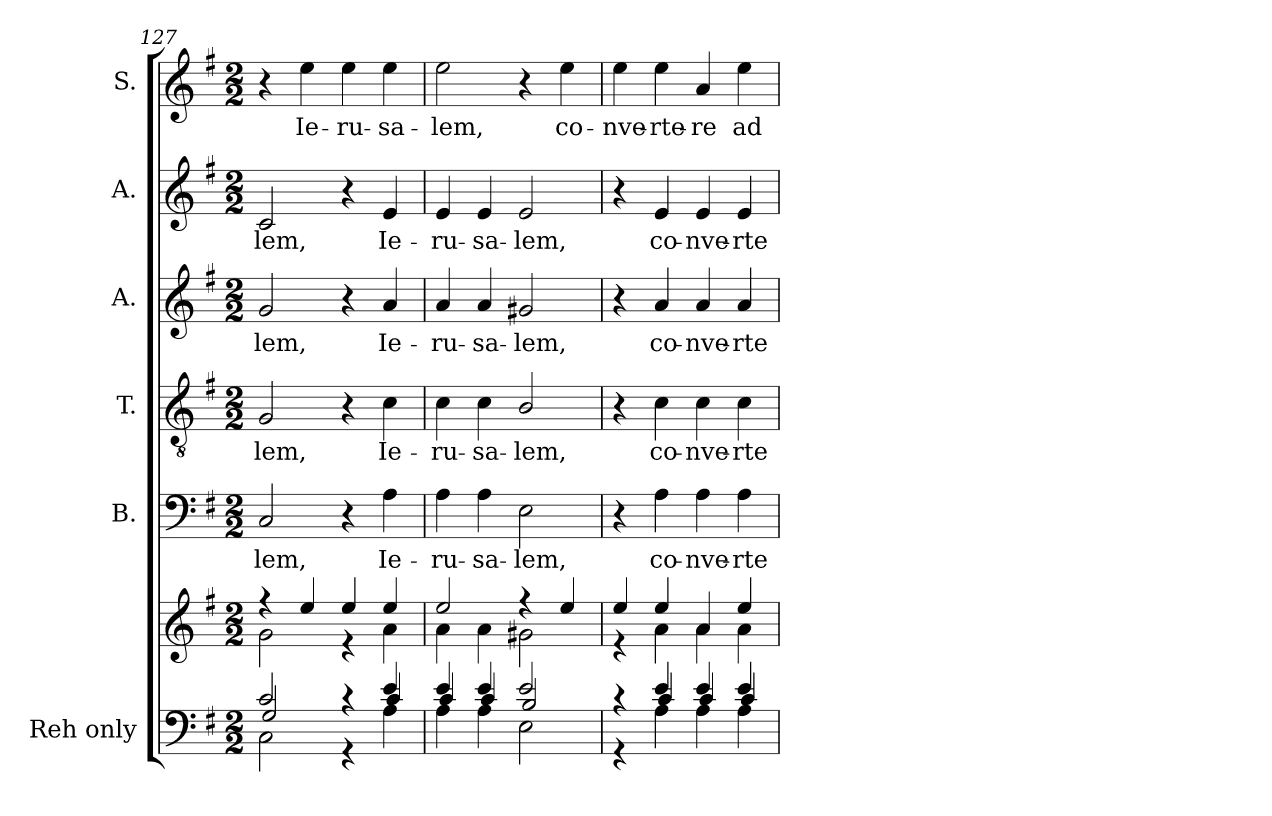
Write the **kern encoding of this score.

**kern	**kern	**kern	**text	**kern	**text	**kern	**text	**kern	**text	**kern	**text
*part6	*part6	*part5	*part5	*part4	*part4	*part3	*part3	*part2	*part2	*part1	*part1
*staff7	*staff6	*staff5	*staff5	*staff4	*staff4	*staff3	*staff3	*staff2	*staff2	*staff1	*staff1
*I"Reh  only	*	*I"B.	*	*I"T.	*	*I"A.	*	*I"A.	*	*I"S.	*
*	*	*I'B.	*	*I'T.	*	*I'A.	*	*I'A.	*	*	*
*clefF4	*clefG2	*clefF4	*	*clefGv2	*	*clefG2	*	*clefG2	*	*clefG2	*
*	*	*	*	*ITrd7c12	*	*	*	*	*	*	*
*k[f#]	*k[f#]	*k[f#]	*	*k[f#]	*	*k[f#]	*	*k[f#]	*	*k[f#]	*
*G:	*G:	*G:	*	*G:	*	*G:	*	*G:	*	*G:	*
*M2/2	*M2/2	*M2/2	*	*M2/2	*	*M2/2	*	*M2/2	*	*M2/2	*
=127	=127	=127	=127	=127	=127	=127	=127	=127	=127	=127	=127
*^	*^	*	*	*	*	*	*	*	*	*	*
*	*^	*	*^	*	*	*	*	*	*	*	*	*	*
!	!	!	!	!	!	!	!LO:LY:b:color=#000000	!	!	!	!	!	!	!	!
!	!	!	!	!	!	!	!	!	!LO:LY:b:color=#000000	!	!	!	!	!	!
!	!	!	!	!	!	!	!	!	!	!	!LO:LY:b:color=#000000	!	!	!	!
!	!	!	!	!	!	!	!	!	!	!	!	!	!LO:LY:b:color=#000000	!	!
2ci/	2Gi/	2Ci\	4r	2gi\	2ryy	2Ci/	-lem,	2GGi/	-lem,	2gi/	-lem,	2ci/	-lem,	4r	.
!	!	!	!	!	!	!	!	!	!	!	!	!	!	!	!LO:LY:b:color=#000000
.	.	.	4eei/	.	.	.	.	.	.	.	.	.	.	4eei\	Ie-
!	!	!	!	!	!	!	!	!	!	!	!	!	!	!	!LO:LY:b:color=#000000
4ryy	4r	4r	4eei/	4r	4ryy	4r	.	4r	.	4r	.	4r	.	4eei\	-ru-
!	!	!	!	!	!	!	!LO:LY:b:color=#000000	!	!	!	!	!	!	!	!
!	!	!	!	!	!	!	!	!	!LO:LY:b:color=#000000	!	!	!	!	!	!
!	!	!	!	!	!	!	!	!	!	!	!LO:LY:b:color=#000000	!	!	!	!
!	!	!	!	!	!	!	!	!	!	!	!	!	!LO:LY:b:color=#000000	!	!
!	!	!	!	!	!	!	!	!	!	!	!	!	!	!	!LO:LY:b:color=#000000
4ei/	4ci/	4Ai\	4eei/	4ai\	4ryy	4Ai\	Ie-	4Ci\	Ie-	4ai/	Ie-	4ei/	Ie-	4eei\	-sa-
*	*	*	*	*v	*v	*	*	*	*	*	*	*	*	*	*
=128	=128	=128	=128	=128	=128	=128	=128	=128	=128	=128	=128	=128	=128	=128
*	*	*	*	*^	*	*	*	*	*	*	*	*	*	*
!	!	!	!	!	!	!	!LO:LY:b:color=#000000	!	!	!	!	!	!	!	!
*	*	*	*	*v	*v	*	*	*	*	*	*	*	*	*	*
*	*	*	*	*^	*	*	*	*	*	*	*	*	*	*
!	!	!	!	!	!	!	!	!	!LO:LY:b:color=#000000	!	!	!	!	!	!
*	*	*	*	*v	*v	*	*	*	*	*	*	*	*	*	*
*	*	*	*	*^	*	*	*	*	*	*	*	*	*	*
!	!	!	!	!	!	!	!	!	!	!	!LO:LY:b:color=#000000	!	!	!	!
*	*	*	*	*v	*v	*	*	*	*	*	*	*	*	*	*
*	*	*	*	*^	*	*	*	*	*	*	*	*	*	*
!	!	!	!	!	!	!	!	!	!	!	!	!	!LO:LY:b:color=#000000	!	!
*	*	*	*	*v	*v	*	*	*	*	*	*	*	*	*	*
*	*	*	*	*^	*	*	*	*	*	*	*	*	*	*
!	!	!	!	!	!	!	!	!	!	!	!	!	!	!	!LO:LY:b:color=#000000
*	*	*	*	*v	*v	*	*	*	*	*	*	*	*	*	*
4ei/	4ci/	4Ai\	2eei/	4ai\	4Ai\	-ru-	4Ci\	-ru-	4ai/	-ru-	4ei/	-ru-	2eei\	-lem,
!	!	!	!	!	!	!LO:LY:b:color=#000000	!	!	!	!	!	!	!	!
!	!	!	!	!	!	!	!	!LO:LY:b:color=#000000	!	!	!	!	!	!
!	!	!	!	!	!	!	!	!	!	!LO:LY:b:color=#000000	!	!	!	!
!	!	!	!	!	!	!	!	!	!	!	!	!LO:LY:b:color=#000000	!	!
4ei/	4ci/	4Ai\	.	4ai\	4Ai\	-sa-	4Ci\	-sa-	4ai/	-sa-	4ei/	-sa-	.	.
!	!	!	!	!	!	!LO:LY:b:color=#000000	!	!	!	!	!	!	!	!
!	!	!	!	!	!	!	!	!LO:LY:b:color=#000000	!	!	!	!	!	!
!	!	!	!	!	!	!	!	!	!	!LO:LY:b:color=#000000	!	!	!	!
!	!	!	!	!	!	!	!	!	!	!	!	!LO:LY:b:color=#000000	!	!
2ei/	2Bi/	2Ei\	4r	2g#Xi\	2Ei\	-lem,	2BBi/	-lem,	2g#Xi/	-lem,	2ei/	-lem,	4r	.
!	!	!	!	!	!	!	!	!	!	!	!	!	!	!LO:LY:b:color=#000000
.	.	.	4eei/	.	.	.	.	.	.	.	.	.	4eei\	co-
=129	=129	=129	=129	=129	=129	=129	=129	=129	=129	=129	=129	=129	=129	=129
*	*	*	*	*^	*	*	*	*	*	*	*	*	*	*
!	!	!	!	!	!	!	!	!	!	!	!	!	!	!	!LO:LY:b:color=#000000
4ryy	4r	4r	4eei/	4r	4ryy	4r	.	4r	.	4r	.	4r	.	4eei\	-nve-
!	!	!	!	!	!	!	!LO:LY:b:color=#000000	!	!	!	!	!	!	!	!
!	!	!	!	!	!	!	!	!	!LO:LY:b:color=#000000	!	!	!	!	!	!
!	!	!	!	!	!	!	!	!	!	!	!LO:LY:b:color=#000000	!	!	!	!
!	!	!	!	!	!	!	!	!	!	!	!	!	!LO:LY:b:color=#000000	!	!
!	!	!	!	!	!	!	!	!	!	!	!	!	!	!	!LO:LY:b:color=#000000
4ei/	4ci/	4Ai\	4eei/	4ai\	2.ryy	4Ai\	co-	4Ci\	co-	4ai/	co-	4ei/	co-	4eei\	-rte-
!	!	!	!	!	!	!	!LO:LY:b:color=#000000	!	!	!	!	!	!	!	!
!	!	!	!	!	!	!	!	!	!LO:LY:b:color=#000000	!	!	!	!	!	!
!	!	!	!	!	!	!	!	!	!	!	!LO:LY:b:color=#000000	!	!	!	!
!	!	!	!	!	!	!	!	!	!	!	!	!	!LO:LY:b:color=#000000	!	!
!	!	!	!	!	!	!	!	!	!	!	!	!	!	!	!LO:LY:b:color=#000000
4ei/	4ci/	4Ai\	4ai/	4ai\	.	4Ai\	-nve-	4Ci\	-nve-	4ai/	-nve-	4ei/	-nve-	4ai/	-re
!	!	!	!	!	!	!	!LO:LY:b:color=#000000	!	!	!	!	!	!	!	!
!	!	!	!	!	!	!	!	!	!LO:LY:b:color=#000000	!	!	!	!	!	!
!	!	!	!	!	!	!	!	!	!	!	!LO:LY:b:color=#000000	!	!	!	!
!	!	!	!	!	!	!	!	!	!	!	!	!	!LO:LY:b:color=#000000	!	!
!	!	!	!	!	!	!	!	!	!	!	!	!	!	!	!LO:LY:b:color=#000000
4ei/	4ci/	4Ai\	4eei/	4ai\	.	4Ai\	-rte-	4Ci\	-rte-	4ai/	-rte-	4ei/	-rte-	4eei\	ad
*v	*v	*v	*	*	*	*	*	*	*	*	*	*	*	*	*
*	*v	*v	*v	*	*	*	*	*	*	*	*	*	*
=	=	=	=	=	=	=	=	=	=	=	=
*-	*-	*-	*-	*-	*-	*-	*-	*-	*-	*-	*-
